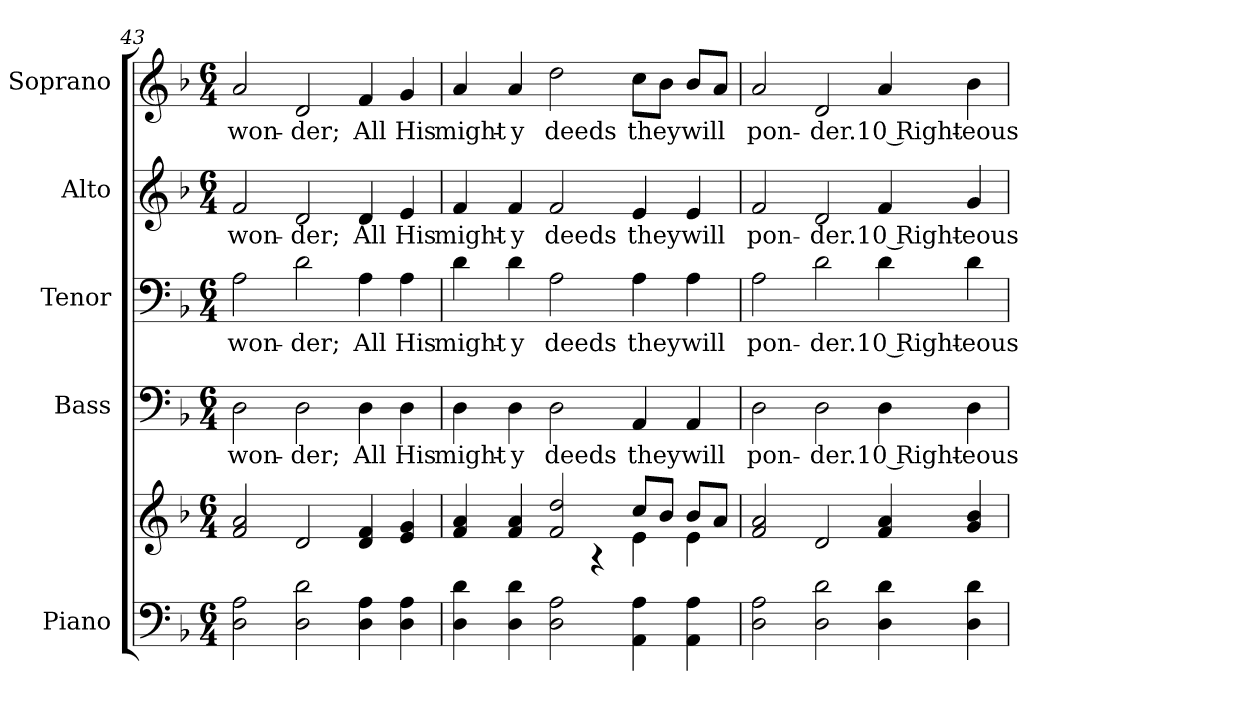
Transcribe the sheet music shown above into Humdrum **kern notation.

**kern	**kern	**kern	**text	**kern	**text	**kern	**text	**kern	**text
*part5	*part5	*part4	*part4	*part3	*part3	*part2	*part2	*part1	*part1
*staff6	*staff5	*staff4	*staff4	*staff3	*staff3	*staff2	*staff2	*staff1	*staff1
*I"Piano	*	*I"Bass	*	*I"Tenor	*	*I"Alto	*	*I"Soprano	*
*I'Pno.	*	*I'B.	*	*I'T.	*	*I'A.	*	*I'S.	*
*clefF4	*clefG2	*clefF4	*	*clefF4	*	*clefG2	*	*clefG2	*
*k[b-]	*k[b-]	*k[b-]	*	*k[b-]	*	*k[b-]	*	*k[b-]	*
*F:	*F:	*F:	*	*F:	*	*F:	*	*F:	*
*M6/4	*M6/4	*M6/4	*	*M6/4	*	*M6/4	*	*M6/4	*
=43	=43	=43	=43	=43	=43	=43	=43	=43	=43
!	!	!	!LO:LY:b:color=#000000	!	!	!	!	!	!
!	!	!	!	!	!LO:LY:b:color=#000000	!	!	!	!
!	!	!	!	!	!	!	!LO:LY:b:color=#000000	!	!
!	!	!	!	!	!	!	!	!	!LO:LY:b:color=#000000
2Di\ 2Ai	2fi/ 2ai	2Di\	won-	2Ai\	won-	2fi/	won-	2ai/	won-
!	!	!	!LO:LY:b:color=#000000	!	!	!	!	!	!
!	!	!	!	!	!LO:LY:b:color=#000000	!	!	!	!
!	!	!	!	!	!	!	!LO:LY:b:color=#000000	!	!
!	!	!	!	!	!	!	!	!	!LO:LY:b:color=#000000
2Di\ 2di	2di/	2Di\	-der;	2di\	-der;	2di/	-der;	2di/	-der;
!	!	!	!LO:LY:b:color=#000000	!	!	!	!	!	!
!	!	!	!	!	!LO:LY:b:color=#000000	!	!	!	!
!	!	!	!	!	!	!	!LO:LY:b:color=#000000	!	!
!	!	!	!	!	!	!	!	!	!LO:LY:b:color=#000000
4Di\ 4Ai	4di/ 4fi	4Di\	All	4Ai\	All	4di/	All	4fi/	All
!	!	!	!LO:LY:b:color=#000000	!	!	!	!	!	!
!	!	!	!	!	!LO:LY:b:color=#000000	!	!	!	!
!	!	!	!	!	!	!	!LO:LY:b:color=#000000	!	!
!	!	!	!	!	!	!	!	!	!LO:LY:b:color=#000000
4Di\ 4Ai	4ei/ 4gi	4Di\	His	4Ai\	His	4ei/	His	4gi/	His
=44	=44	=44	=44	=44	=44	=44	=44	=44	=44
*	*^	*	*	*	*	*	*	*	*
!	!	!	!	!LO:LY:b:color=#000000	!	!	!	!	!	!
!	!	!	!	!	!	!LO:LY:b:color=#000000	!	!	!	!
!	!	!	!	!	!	!	!	!LO:LY:b:color=#000000	!	!
!	!	!	!	!	!	!	!	!	!	!LO:LY:b:color=#000000
4Di\ 4di	4fi/ 4ai	2.ryy	4Di\	might-	4di\	might-	4fi/	might-	4ai/	might-
!	!	!	!	!LO:LY:b:color=#000000	!	!	!	!	!	!
!	!	!	!	!	!	!LO:LY:b:color=#000000	!	!	!	!
!	!	!	!	!	!	!	!	!LO:LY:b:color=#000000	!	!
!	!	!	!	!	!	!	!	!	!	!LO:LY:b:color=#000000
4Di\ 4di	4fi/ 4ai	.	4Di\	-y	4di\	-y	4fi/	-y	4ai/	-y
!	!	!	!	!LO:LY:b:color=#000000	!	!	!	!	!	!
!	!	!	!	!	!	!LO:LY:b:color=#000000	!	!	!	!
!	!	!	!	!	!	!	!	!LO:LY:b:color=#000000	!	!
!	!	!	!	!	!	!	!	!	!	!LO:LY:b:color=#000000
2Di\ 2Ai	2fi/ 2ddi	.	2Di\	deeds	2Ai\	deeds	2fi/	deeds	2ddi\	deeds
.	.	4r	.	.	.	.	.	.	.	.
!	!	!	!	!LO:LY:b:color=#000000	!	!	!	!	!	!
!	!	!	!	!	!	!LO:LY:b:color=#000000	!	!	!	!
!	!	!	!	!	!	!	!	!LO:LY:b:color=#000000	!	!
!	!	!	!	!	!	!	!	!	!	!LO:LY:b:color=#000000
4AAi\ 4Ai	8cci/L	4ei\	4AAi/	they	4Ai\	they	4ei/	they	8cci\L	they
.	8b-i/J	.	.	.	.	.	.	.	8b-i\J	.
!	!	!	!	!LO:LY:b:color=#000000	!	!	!	!	!	!
!	!	!	!	!	!	!LO:LY:b:color=#000000	!	!	!	!
!	!	!	!	!	!	!	!	!LO:LY:b:color=#000000	!	!
!	!	!	!	!	!	!	!	!	!	!LO:LY:b:color=#000000
4AAi\ 4Ai	8b-i/L	4ei\	4AAi/	will	4Ai\	will	4ei/	will	8b-i/L	will
.	8ai/J	.	.	.	.	.	.	.	8ai/J	.
*	*v	*v	*	*	*	*	*	*	*	*
!!LO:PB:g=z
=45	=45	=45	=45	=45	=45	=45	=45	=45	=45
!	!	!	!LO:LY:b:color=#000000	!	!	!	!	!	!
!	!	!	!	!	!LO:LY:b:color=#000000	!	!	!	!
!	!	!	!	!	!	!	!LO:LY:b:color=#000000	!	!
!	!	!	!	!	!	!	!	!	!LO:LY:b:color=#000000
2Di\ 2Ai	2fi/ 2ai	2Di\	pon-	2Ai\	pon-	2fi/	pon-	2ai/	pon-
!	!	!	!LO:LY:b:color=#000000	!	!	!	!	!	!
!	!	!	!	!	!LO:LY:b:color=#000000	!	!	!	!
!	!	!	!	!	!	!	!LO:LY:b:color=#000000	!	!
!	!	!	!	!	!	!	!	!	!LO:LY:b:color=#000000
2Di\ 2di	2di/	2Di\	-der.	2di\	-der.	2di/	-der.	2di/	-der.
!	!	!	!LO:LY:b:color=#000000	!	!	!	!	!	!
!	!	!	!	!	!LO:LY:b:color=#000000	!	!	!	!
!	!	!	!	!	!	!	!LO:LY:b:color=#000000	!	!
!	!	!	!	!	!	!	!	!	!LO:LY:b:color=#000000
4Di\ 4di	4fi/ 4ai	4Di\	10 Right-	4di\	10 Right-	4fi/	10 Right-	4ai/	10 Right-
!	!	!	!LO:LY:b:color=#000000	!	!	!	!	!	!
!	!	!	!	!	!LO:LY:b:color=#000000	!	!	!	!
!	!	!	!	!	!	!	!LO:LY:b:color=#000000	!	!
!	!	!	!	!	!	!	!	!	!LO:LY:b:color=#000000
4Di\ 4di	4gi/ 4b-i	4Di\	-eous	4di\	-eous	4gi/	-eous	4b-i\	-eous
=	=	=	=	=	=	=	=	=	=
*-	*-	*-	*-	*-	*-	*-	*-	*-	*-
